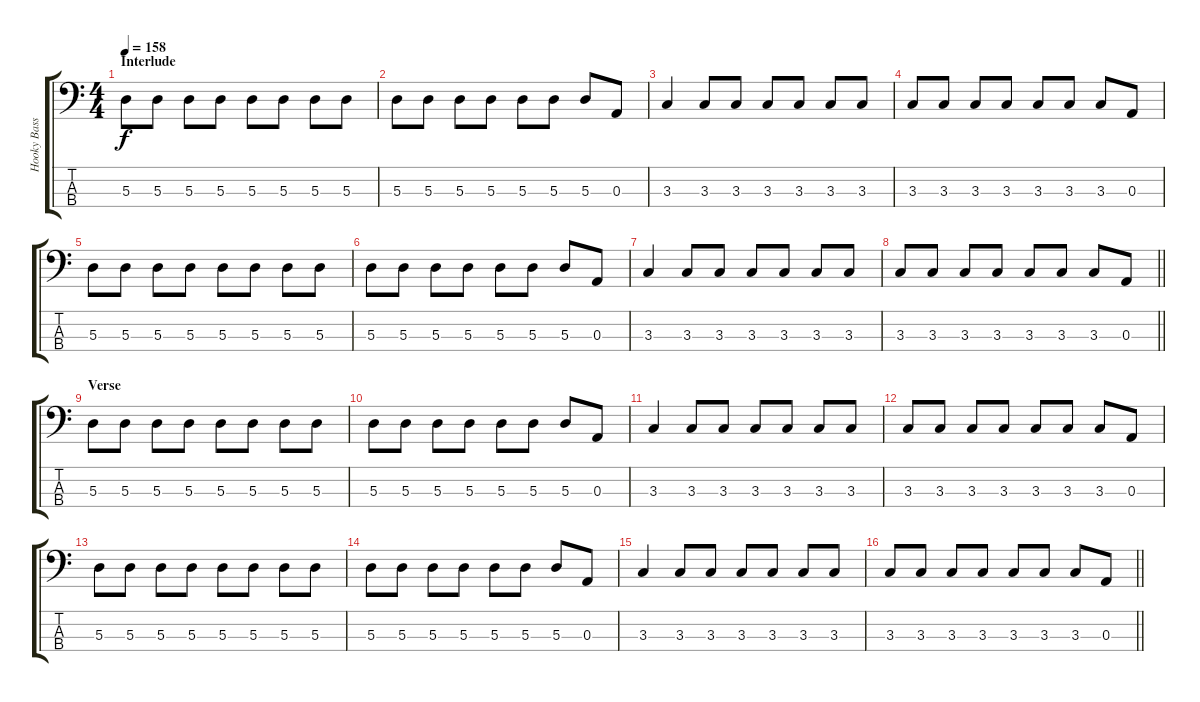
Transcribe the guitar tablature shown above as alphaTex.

\track ("Hooky Bass" "Hooky Bass") {instrument electricbasspick}
\staff {score tabs}
\tuning (G2 D2 A1 E1) {hide}
\ts (4 4)
\section ("" "Interlude")
\tempo 158
\clef f4
\ks c
5.3.8{dy f} 5.3.8 5.3.8 5.3.8 5.3.8 5.3.8 5.3.8 5.3.8 |
5.3.8 5.3.8 5.3.8 5.3.8 5.3.8 5.3.8 5.3.8 0.3.8 |
3.3.4 3.3.8 3.3.8 3.3.8 3.3.8 3.3.8 3.3.8 |
3.3.8 3.3.8 3.3.8 3.3.8 3.3.8 3.3.8 3.3.8 0.3.8 |
5.3.8 5.3.8 5.3.8 5.3.8 5.3.8 5.3.8 5.3.8 5.3.8 |
5.3.8 5.3.8 5.3.8 5.3.8 5.3.8 5.3.8 5.3.8 0.3.8 |
3.3.4 3.3.8 3.3.8 3.3.8 3.3.8 3.3.8 3.3.8 |
\barLineRight lightlight
3.3.8 3.3.8 3.3.8 3.3.8 3.3.8 3.3.8 3.3.8 0.3.8 |
\section ("" "Verse")
5.3.8 5.3.8 5.3.8 5.3.8 5.3.8 5.3.8 5.3.8 5.3.8 |
5.3.8 5.3.8 5.3.8 5.3.8 5.3.8 5.3.8 5.3.8 0.3.8 |
3.3.4 3.3.8 3.3.8 3.3.8 3.3.8 3.3.8 3.3.8 |
3.3.8 3.3.8 3.3.8 3.3.8 3.3.8 3.3.8 3.3.8 0.3.8 |
5.3.8 5.3.8 5.3.8 5.3.8 5.3.8 5.3.8 5.3.8 5.3.8 |
5.3.8 5.3.8 5.3.8 5.3.8 5.3.8 5.3.8 5.3.8 0.3.8 |
3.3.4 3.3.8 3.3.8 3.3.8 3.3.8 3.3.8 3.3.8 |
\barLineRight lightlight
3.3.8 3.3.8 3.3.8 3.3.8 3.3.8 3.3.8 3.3.8 0.3.8
